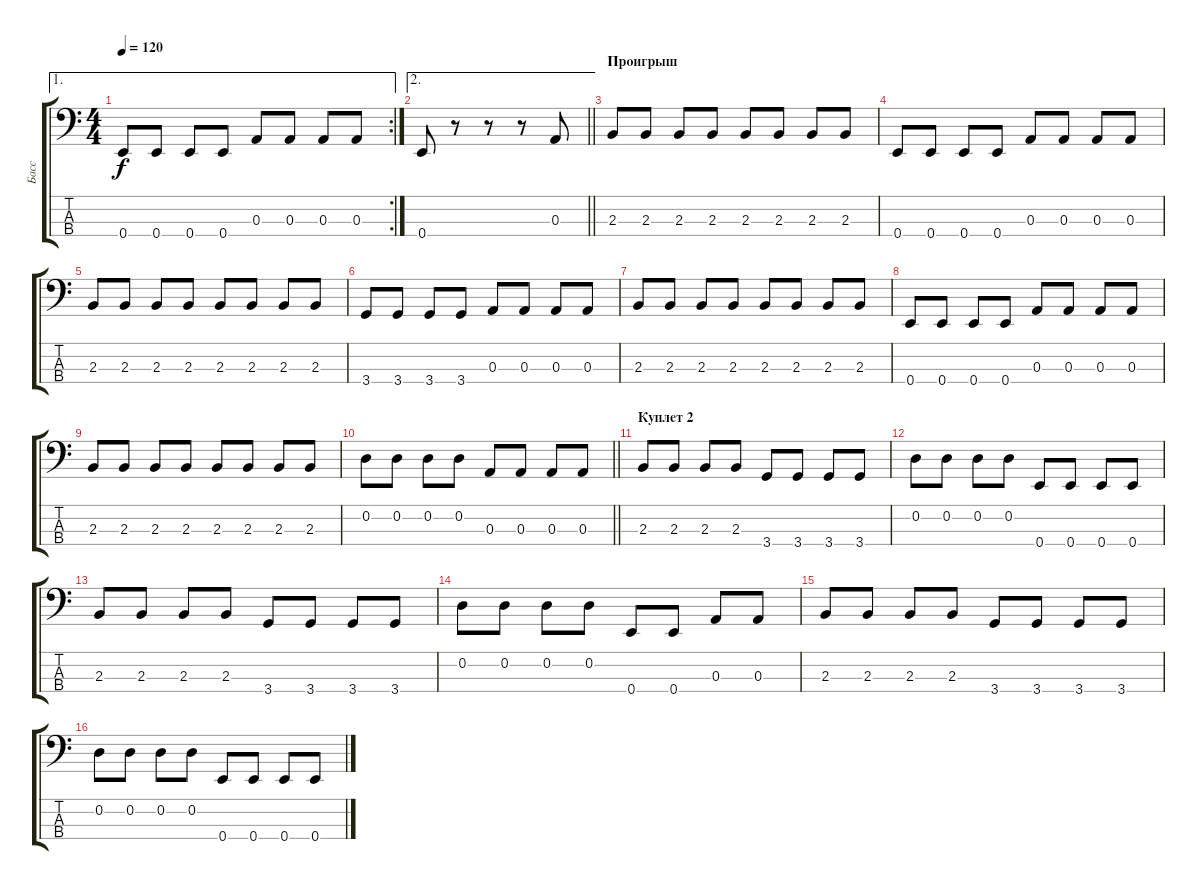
\track ("Басс" "Басс") {instrument electricbassfinger}
\staff {score tabs}
\tuning (G2 D2 A1 E1) {hide}
\ae 1
\rc 2
\ts (4 4)
\tempo 120
\clef f4
\ks c
0.4.8{dy f} 0.4.8 0.4.8 0.4.8 0.3.8 0.3.8 0.3.8 0.3.8 |
\ae 2
\barLineRight lightlight
0.4.8 r.8 r.8 r.8 0.3.8 |
\section ("" "Проигрыш")
2.3.8 2.3.8 2.3.8 2.3.8 2.3.8 2.3.8 2.3.8 2.3.8 |
0.4.8 0.4.8 0.4.8 0.4.8 0.3.8 0.3.8 0.3.8 0.3.8 |
2.3.8 2.3.8 2.3.8 2.3.8 2.3.8 2.3.8 2.3.8 2.3.8 |
3.4.8 3.4.8 3.4.8 3.4.8 0.3.8 0.3.8 0.3.8 0.3.8 |
2.3.8 2.3.8 2.3.8 2.3.8 2.3.8 2.3.8 2.3.8 2.3.8 |
0.4.8 0.4.8 0.4.8 0.4.8 0.3.8 0.3.8 0.3.8 0.3.8 |
2.3.8 2.3.8 2.3.8 2.3.8 2.3.8 2.3.8 2.3.8 2.3.8 |
\barLineRight lightlight
0.2.8 0.2.8 0.2.8 0.2.8 0.3.8 0.3.8 0.3.8 0.3.8 |
\section ("" "Куплет 2")
2.3.8 2.3.8 2.3.8 2.3.8 3.4.8 3.4.8 3.4.8 3.4.8 |
0.2.8 0.2.8 0.2.8 0.2.8 0.4.8 0.4.8 0.4.8 0.4.8 |
2.3.8 2.3.8 2.3.8 2.3.8 3.4.8 3.4.8 3.4.8 3.4.8 |
0.2.8 0.2.8 0.2.8 0.2.8 0.4.8 0.4.8 0.3.8 0.3.8 |
2.3.8 2.3.8 2.3.8 2.3.8 3.4.8 3.4.8 3.4.8 3.4.8 |
0.2.8 0.2.8 0.2.8 0.2.8 0.4.8 0.4.8 0.4.8 0.4.8
